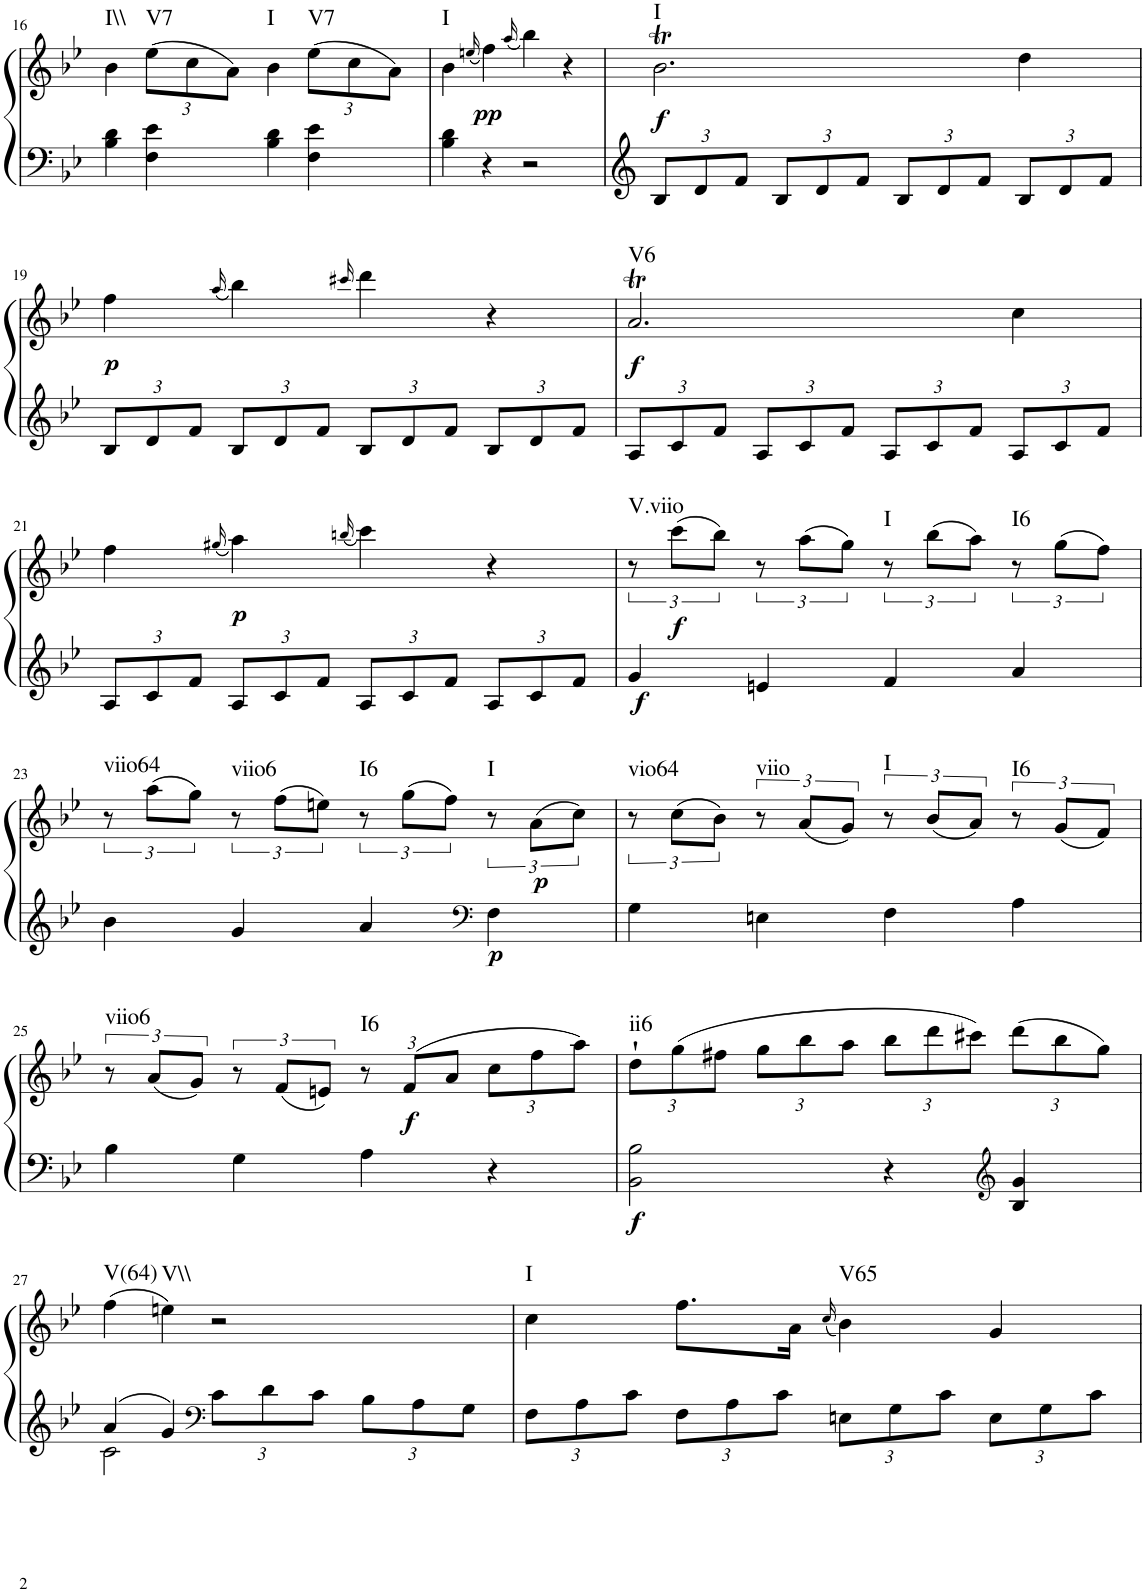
**kern	**kern	**dynam	**harte
*part1	*part1	*part1	*part1
*staff2	*staff1	*staff1/2	*
*I"Klavier linke Hand	*	*	*
!!LO:PB:g=z
*clefF4	*clefG2	*	*
*k[b-e-]	*k[b-e-]	*	*
*M2/2	*M2/2	*	*
*met(c|)	*met(c|)	*	*
=16	=16	=16	=16
!	!	!	!LO:H:kt=I\\
4B-\ 4d\	4b-\	.	N
*	*Xbrackettup	*	*
!	!	!	!LO:H:kt=V7
4F\ 4e-\	(12ee-\L	.	N
.	12cc\	.	.
.	12a\J)	.	.
!	!	!	!LO:H:kt=I
4B-\ 4d\	4b-\	.	N
!	!	!	!LO:H:kt=V7
4F\ 4e-\	(12ee-\L	.	N
.	12cc\	.	.
.	12a\J)	.	.
=17	=17	=17	=17
!	!	!	!LO:H:kt=I
4B-\ 4d\	4b-\	.	N
.	(16qeen/	.	.
!	!	!LO:DY:b	!
4r	4ff\)	pp	.
.	(16qaa/	.	.
2r	4bb-\)	.	.
.	4r	.	.
=18	=18	=18	=18
*Xbrackettup	*	*	*
!	!	!LO:DY:b	!LO:H:kt=I
12B-/L	2.b-T\	f	N
12d/	.	.	.
12f/J	.	.	.
12B-/L	.	.	.
12d/	.	.	.
12f/J	.	.	.
12B-/L	.	.	.
12d/	.	.	.
12f/J	.	.	.
12B-/L	4dd\	.	.
12d/	.	.	.
12f/J	.	.	.
!!LO:LB:g=z
=19	=19	=19	=19
!	!	!LO:DY:b	!
12B-/L	4ff\	p	.
12d/	.	.	.
12f/J	.	.	.
.	(16qaa/	.	.
12B-/L	4bb-\)	.	.
12d/	.	.	.
12f/J	.	.	.
.	16qccc#X/	.	.
12B-/L	4ddd\	.	.
12d/	.	.	.
12f/J	.	.	.
12B-/L	4r	.	.
12d/	.	.	.
12f/J	.	.	.
=20	=20	=20	=20
!	!	!LO:DY:b	!LO:H:kt=V6
12A/L	2.at/	f	N
12c/	.	.	.
12f/J	.	.	.
12A/L	.	.	.
12c/	.	.	.
12f/J	.	.	.
12A/L	.	.	.
12c/	.	.	.
12f/J	.	.	.
12A/L	4cc\	.	.
12c/	.	.	.
12f/J	.	.	.
!!LO:LB:g=z
=21	=21	=21	=21
12A/L	4ff\	.	.
12c/	.	.	.
12f/J	.	.	.
.	(16qgg#X/	.	.
!	!	!LO:DY:b	!
12A/L	4aa\)	p	.
12c/	.	.	.
12f/J	.	.	.
.	(16qbbn/	.	.
12A/L	4ccc\)	.	.
12c/	.	.	.
12f/J	.	.	.
12A/L	4r	.	.
12c/	.	.	.
12f/J	.	.	.
=22	=22	=22	=22
*	*brackettup	*	*
!	!	!LO:DY:b=2	!LO:H:kt=V.viio
4g/	12r	f	N
!	!	!LO:DY:b	!
.	(12ccc\L	f	.
.	12bb-\J)	.	.
4en/	12r	.	.
.	(12aa\L	.	.
.	12gg\J)	.	.
!	!	!	!LO:H:kt=I
4f/	12r	.	N
.	(12bb-\L	.	.
.	12aa\J)	.	.
!	!	!	!LO:H:kt=I6
4a/	12r	.	N
.	(12gg\L	.	.
.	12ff\J)	.	.
!!LO:LB:g=z
=23	=23	=23	=23
!	!	!	!LO:H:kt=viio64
4b-\	12r	.	N
.	(12aa\L	.	.
.	12gg\J)	.	.
!	!	!	!LO:H:kt=viio6
4g/	12r	.	N
.	(12ff\L	.	.
.	12een\J)	.	.
!	!	!	!LO:H:kt=I6
4a/	12r	.	N
.	(12gg\L	.	.
.	12ff\J)	.	.
*clefF4	*	*	*
!	!	!LO:DY:b=2	!
!	!	!LO:DY:n=1:a=2	!LO:H:kt=I
4F\	12r	p p	N
.	(12a\L	.	.
.	12cc\J)	.	.
=24	=24	=24	=24
!	!	!	!LO:H:kt=vio64
4G\	12r	.	N
.	(12cc\L	.	.
.	12b-\J)	.	.
!	!	!	!LO:H:kt=viio
4En\	12r	.	N
.	(12a/L	.	.
.	12g/J)	.	.
!	!	!	!LO:H:kt=I
4F\	12r	.	N
.	(12b-/L	.	.
.	12a/J)	.	.
!	!	!	!LO:H:kt=I6
4A\	12r	.	N
.	(12g/L	.	.
.	12f/J)	.	.
!!LO:LB:g=z
=25	=25	=25	=25
!	!	!	!LO:H:kt=viio6
4B-\	12r	.	N
.	(12a/L	.	.
.	12g/J)	.	.
4G\	12r	.	.
.	(12f/L	.	.
.	12en/J)	.	.
*	*Xbrackettup	*	*
!	!	!	!LO:H:kt=I6
4A\	12r	.	N
!	!	!LO:DY:b	!
.	(12f/L	f	.
.	12a/J	.	.
4r	12cc\L	.	.
.	12ff\	.	.
.	12aa\J)	.	.
=26	=26	=26	=26
!	!	!LO:DY:b=2	!LO:H:kt=ii6
2BB-\ 2B-\	12dd`\L	f	N
.	(12gg\	.	.
.	12ff#X\J	.	.
.	12gg\L	.	.
.	12bb-\	.	.
.	12aa\J	.	.
4r	12bb-\L	.	.
.	12ddd\	.	.
.	12ccc#X\J)	.	.
*clefG2	*	*	*
4B-/ 4g/	(12ddd\L	.	.
.	12bb-\	.	.
.	12gg\J)	.	.
!!LO:LB:g=z
=27	=27	=27	=27
*^	*	*	*
!	!	!	!	!LO:H:kt=V(64)
4a/	2c\	(4ff\	.	N
!	!	!	!	!LO:H:kt=V\\
4g/	.	4een\)	.	N
*clefF4	*	*	*	*
12c\L	2ryy	2r	.	.
12d\	.	.	.	.
12c\J	.	.	.	.
12B-\L	.	.	.	.
12A\	.	.	.	.
12G\J	.	.	.	.
*v	*v	*	*	*
=28	=28	=28	=28
!	!	!	!LO:H:kt=I
12F\L	4cc\	.	N
12A\	.	.	.
12c\J	.	.	.
12F\L	8.ff\L	.	.
12A\	.	.	.
12c\J	.	.	.
.	16a\Jk	.	.
.	(16qcc/	.	.
!	!	!	!LO:H:kt=V65
12En\L	4b-\)	.	N
12G\	.	.	.
12c\J	.	.	.
12E\L	4g/	.	.
12G\	.	.	.
12c\J	.	.	.
=	=	=	=
*-	*-	*-	*-
